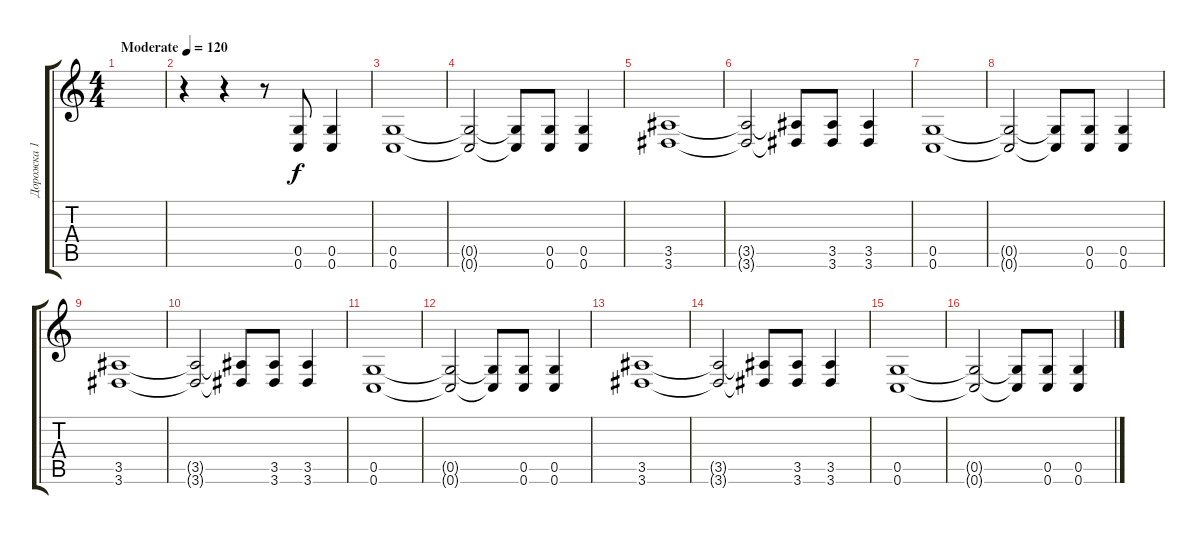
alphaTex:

\track ("Дорожка 1" "Дорожка 1") {instrument distortionguitar}
\staff {score tabs}
\tuning (D4 A3 F3 C3 G2 C2) {hide}
\ts (4 4)
\tempo (120 "Moderate")
\clef g2
\ks c
|
r.4 r.4 r.8 (0.5 0.6).8 (0.5 0.6).4 |
(0.5 0.6).1 |
(0.5{t} 0.6{t}).2 (0.5{t} 0.6{t}).8 (0.5 0.6).8 (0.5 0.6).4 |
(3.5 3.6).1 |
(3.5{t} 3.6{t}).2 (3.5{t} 3.6{t}).8 (3.5 3.6).8 (3.5 3.6).4 |
(0.5 0.6).1 |
(0.5{t} 0.6{t}).2 (0.5{t} 0.6{t}).8 (0.5 0.6).8 (0.5 0.6).4 |
(3.5 3.6).1 |
(3.5{t} 3.6{t}).2 (3.5{t} 3.6{t}).8 (3.5 3.6).8 (3.5 3.6).4 |
(0.5 0.6).1 |
(0.5{t} 0.6{t}).2 (0.5{t} 0.6{t}).8 (0.5 0.6).8 (0.5 0.6).4 |
(3.5 3.6).1 |
(3.5{t} 3.6{t}).2 (3.5{t} 3.6{t}).8 (3.5 3.6).8 (3.5 3.6).4 |
(0.5 0.6).1 |
(0.5{t} 0.6{t}).2 (0.5{t} 0.6{t}).8 (0.5 0.6).8 (0.5 0.6).4
